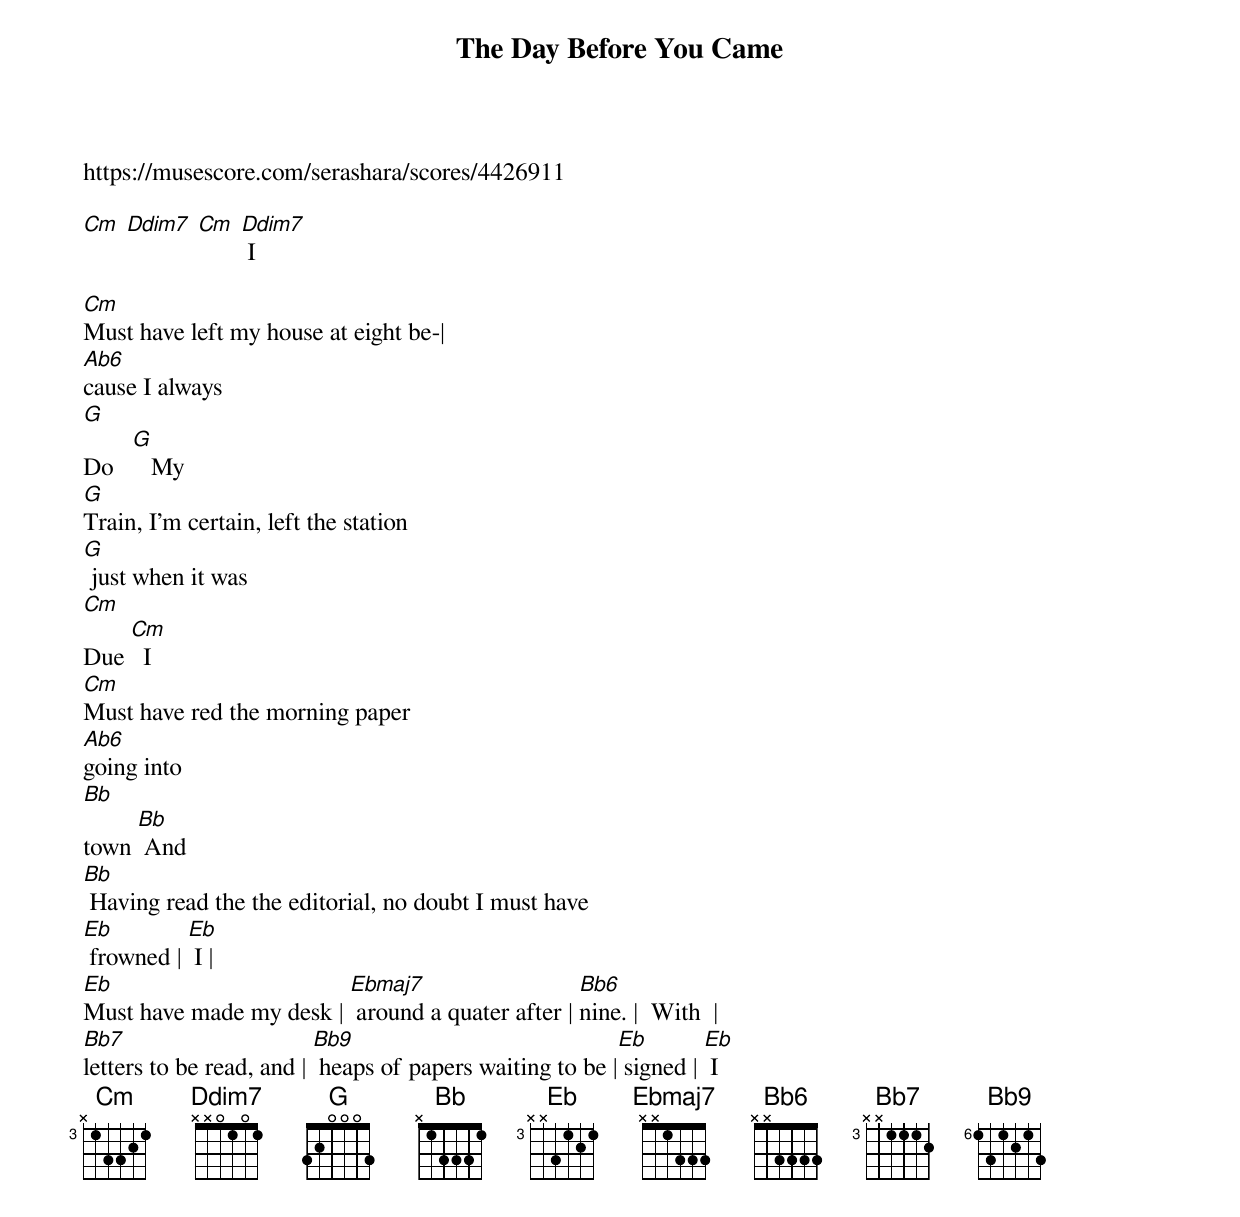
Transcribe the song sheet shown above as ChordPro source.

{title: The Day Before You Came}
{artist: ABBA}
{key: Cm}
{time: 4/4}
https://musescore.com/serashara/scores/4426911

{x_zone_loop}
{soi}
[Cm] [Ddim7] [Cm] [Ddim7] I
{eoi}

[Cm]Must have left my house at eight be-|
[Ab6]
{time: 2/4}
cause I always
[G]
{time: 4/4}
Do   [G]   My
[G]Train, I'm certain, left the station
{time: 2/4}
[G] just when it was
[Cm]
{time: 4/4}
Due [Cm]  I
[Cm]Must have red the morning paper
[Ab6]
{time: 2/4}
going into
[Bb]
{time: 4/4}
town [Bb] And
[Bb] Having read the the editorial, no doubt I must have
[Eb] frowned | [Eb] I |
[Eb]Must have made my desk | [Ebmaj7] around a quater after | [Bb6]nine. |  With  |
[Bb7]letters to be read, and | [Bb9] heaps of papers waiting to be |[Eb] signed | [Eb] I
